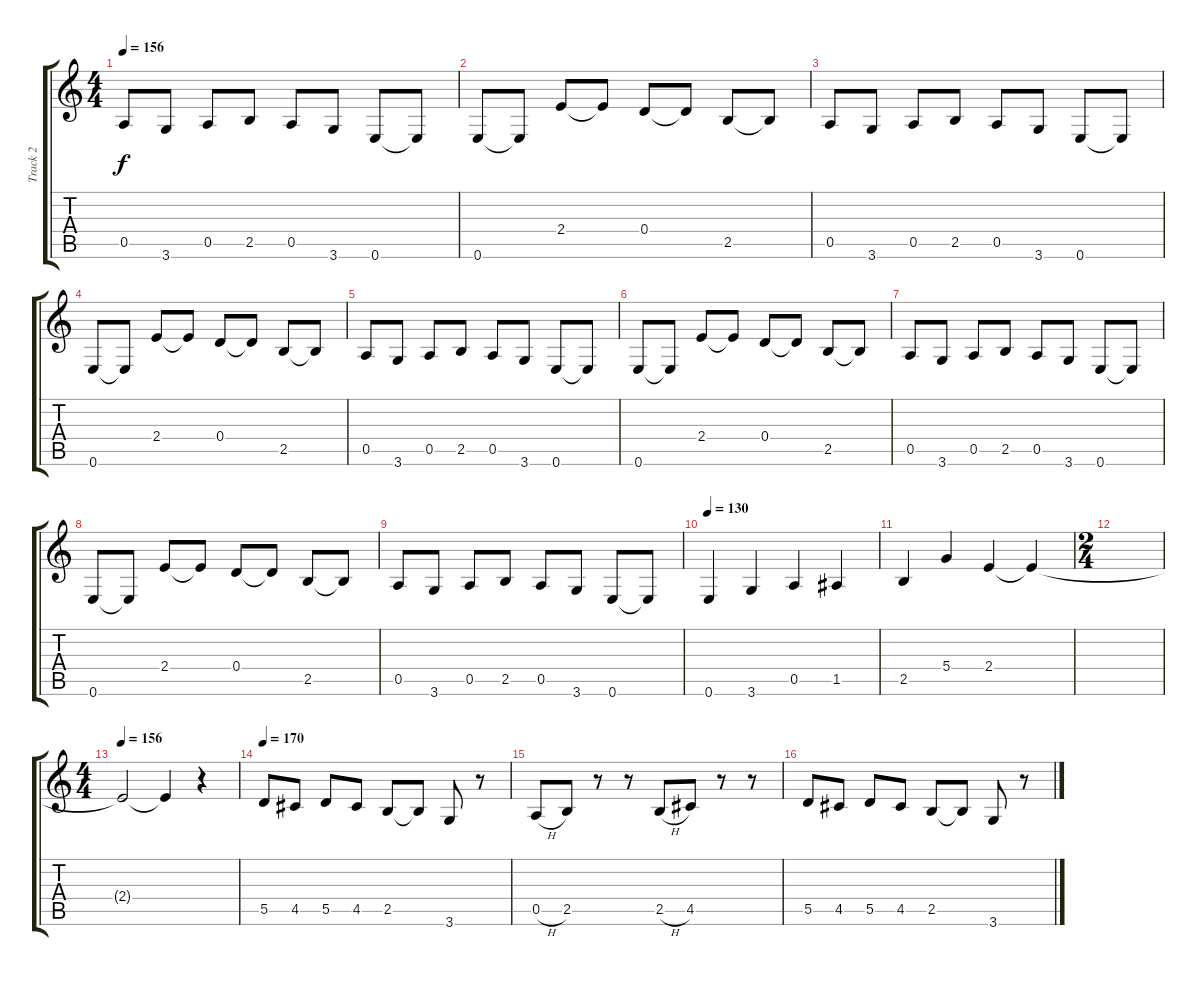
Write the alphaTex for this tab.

\track ("Track 2" "Track 2") {instrument overdrivenguitar}
\staff {score tabs}
\tuning (E4 B3 G3 D3 A2 E2) {hide}
\ts (4 4)
\tempo 156
\clef g2
\ks c
0.5.8{dy f} 3.6.8 0.5.8 2.5.8 0.5.8 3.6.8 0.6.8 0.6{t}.8 |
0.6.8 0.6{t}.8 2.4.8 2.4{t}.8 0.4.8 0.4{t}.8 2.5.8 2.5{t}.8 |
0.5.8 3.6.8 0.5.8 2.5.8 0.5.8 3.6.8 0.6.8 0.6{t}.8 |
0.6.8 0.6{t}.8 2.4.8 2.4{t}.8 0.4.8 0.4{t}.8 2.5.8 2.5{t}.8 |
0.5.8 3.6.8 0.5.8 2.5.8 0.5.8 3.6.8 0.6.8 0.6{t}.8 |
0.6.8 0.6{t}.8 2.4.8 2.4{t}.8 0.4.8 0.4{t}.8 2.5.8 2.5{t}.8 |
0.5.8 3.6.8 0.5.8 2.5.8 0.5.8 3.6.8 0.6.8 0.6{t}.8 |
0.6.8 0.6{t}.8 2.4.8 2.4{t}.8 0.4.8 0.4{t}.8 2.5.8 2.5{t}.8 |
0.5.8 3.6.8 0.5.8 2.5.8 0.5.8 3.6.8 0.6.8 0.6{t}.8 |
\tempo 130
0.6.4 3.6.4 0.5.4 1.5.4 |
2.5.4 5.4.4 2.4.4 2.4{t}.4 |
\ts (2 4)
|
\ts (4 4)
\tempo 156
2.4{t}.2 2.4{t}.4 r.4 |
\tempo 170
5.5.8 4.5.8 5.5.8 4.5.8 2.5.8 2.5{t}.8 3.6.8 r.8 |
0.5{h}.8 2.5.8 r.8 r.8 2.5{h}.8 4.5.8 r.8 r.8 |
5.5.8 4.5.8 5.5.8 4.5.8 2.5.8 2.5{t}.8 3.6.8 r.8
